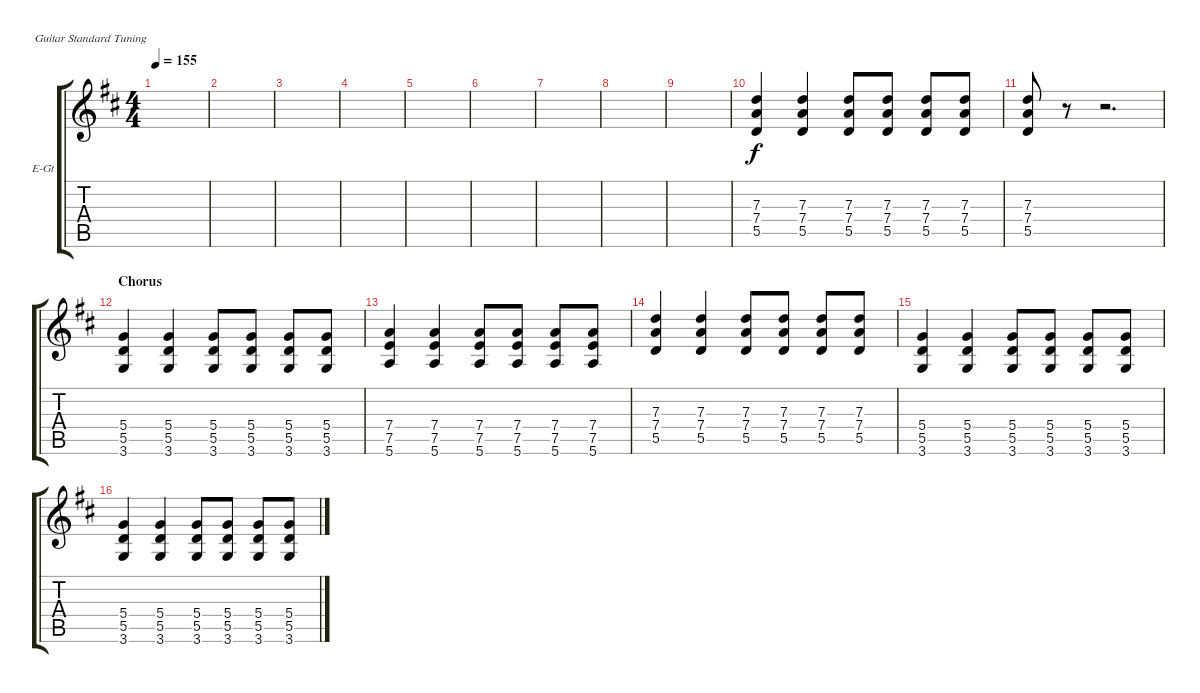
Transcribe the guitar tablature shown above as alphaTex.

\defaultSystemsLayout 4
\bracketExtendMode groupsimilarinstruments
\firstSystemTrackNameOrientation horizontal
\otherSystemsTrackNameOrientation horizontal
\track ("Electric Guitar (Michael Poulsen)" "E-Gt") {instrument distortionguitar}
\staff {score tabs}
\tuning (E4 B3 G3 D3 A2 E2)
\ts (4 4)
\tempo 155
\clef g2
\ks d
|
|
|
|
|
|
|
|
|
(5.5 7.4 7.3).4 (5.5 7.4 7.3).4 (5.5 7.4 7.3).8 (5.5 7.4 7.3).8 (7.3 7.4 5.5).8 (5.5 7.4 7.3).8 |
(7.3 7.4 5.5).8 r.8 r.2{d} |
\section ("" "Chorus")
(3.6 5.5 5.4).4 (3.6 5.5 5.4).4 (3.6 5.5 5.4).8 (3.6 5.5 5.4).8 (5.4 5.5 3.6).8 (3.6 5.5 5.4).8 |
(5.6 7.5 7.4).4 (7.4 7.5 5.6).4 (5.6 7.5 7.4).8 (7.4 7.5 5.6).8 (5.6 7.5 7.4).8 (7.4 7.5 5.6).8 |
(5.5 7.4 7.3).4 (5.5 7.4 7.3).4 (5.5 7.4 7.3).8 (7.3 7.4 5.5).8 (5.5 7.4 7.3).8 (7.3 7.4 5.5).8 |
(3.6 5.5 5.4).4 (5.4 5.5 3.6).4 (3.6 5.5 5.4).8 (5.4 5.5 3.6).8 (3.6 5.5 5.4).8 (5.4 5.5 3.6).8 |
(3.6 5.5 5.4).4 (3.6 5.5 5.4).4 (3.6 5.5 5.4).8 (3.6 5.5 5.4).8 (5.4 5.5 3.6).8 (3.6 5.5 5.4).8
